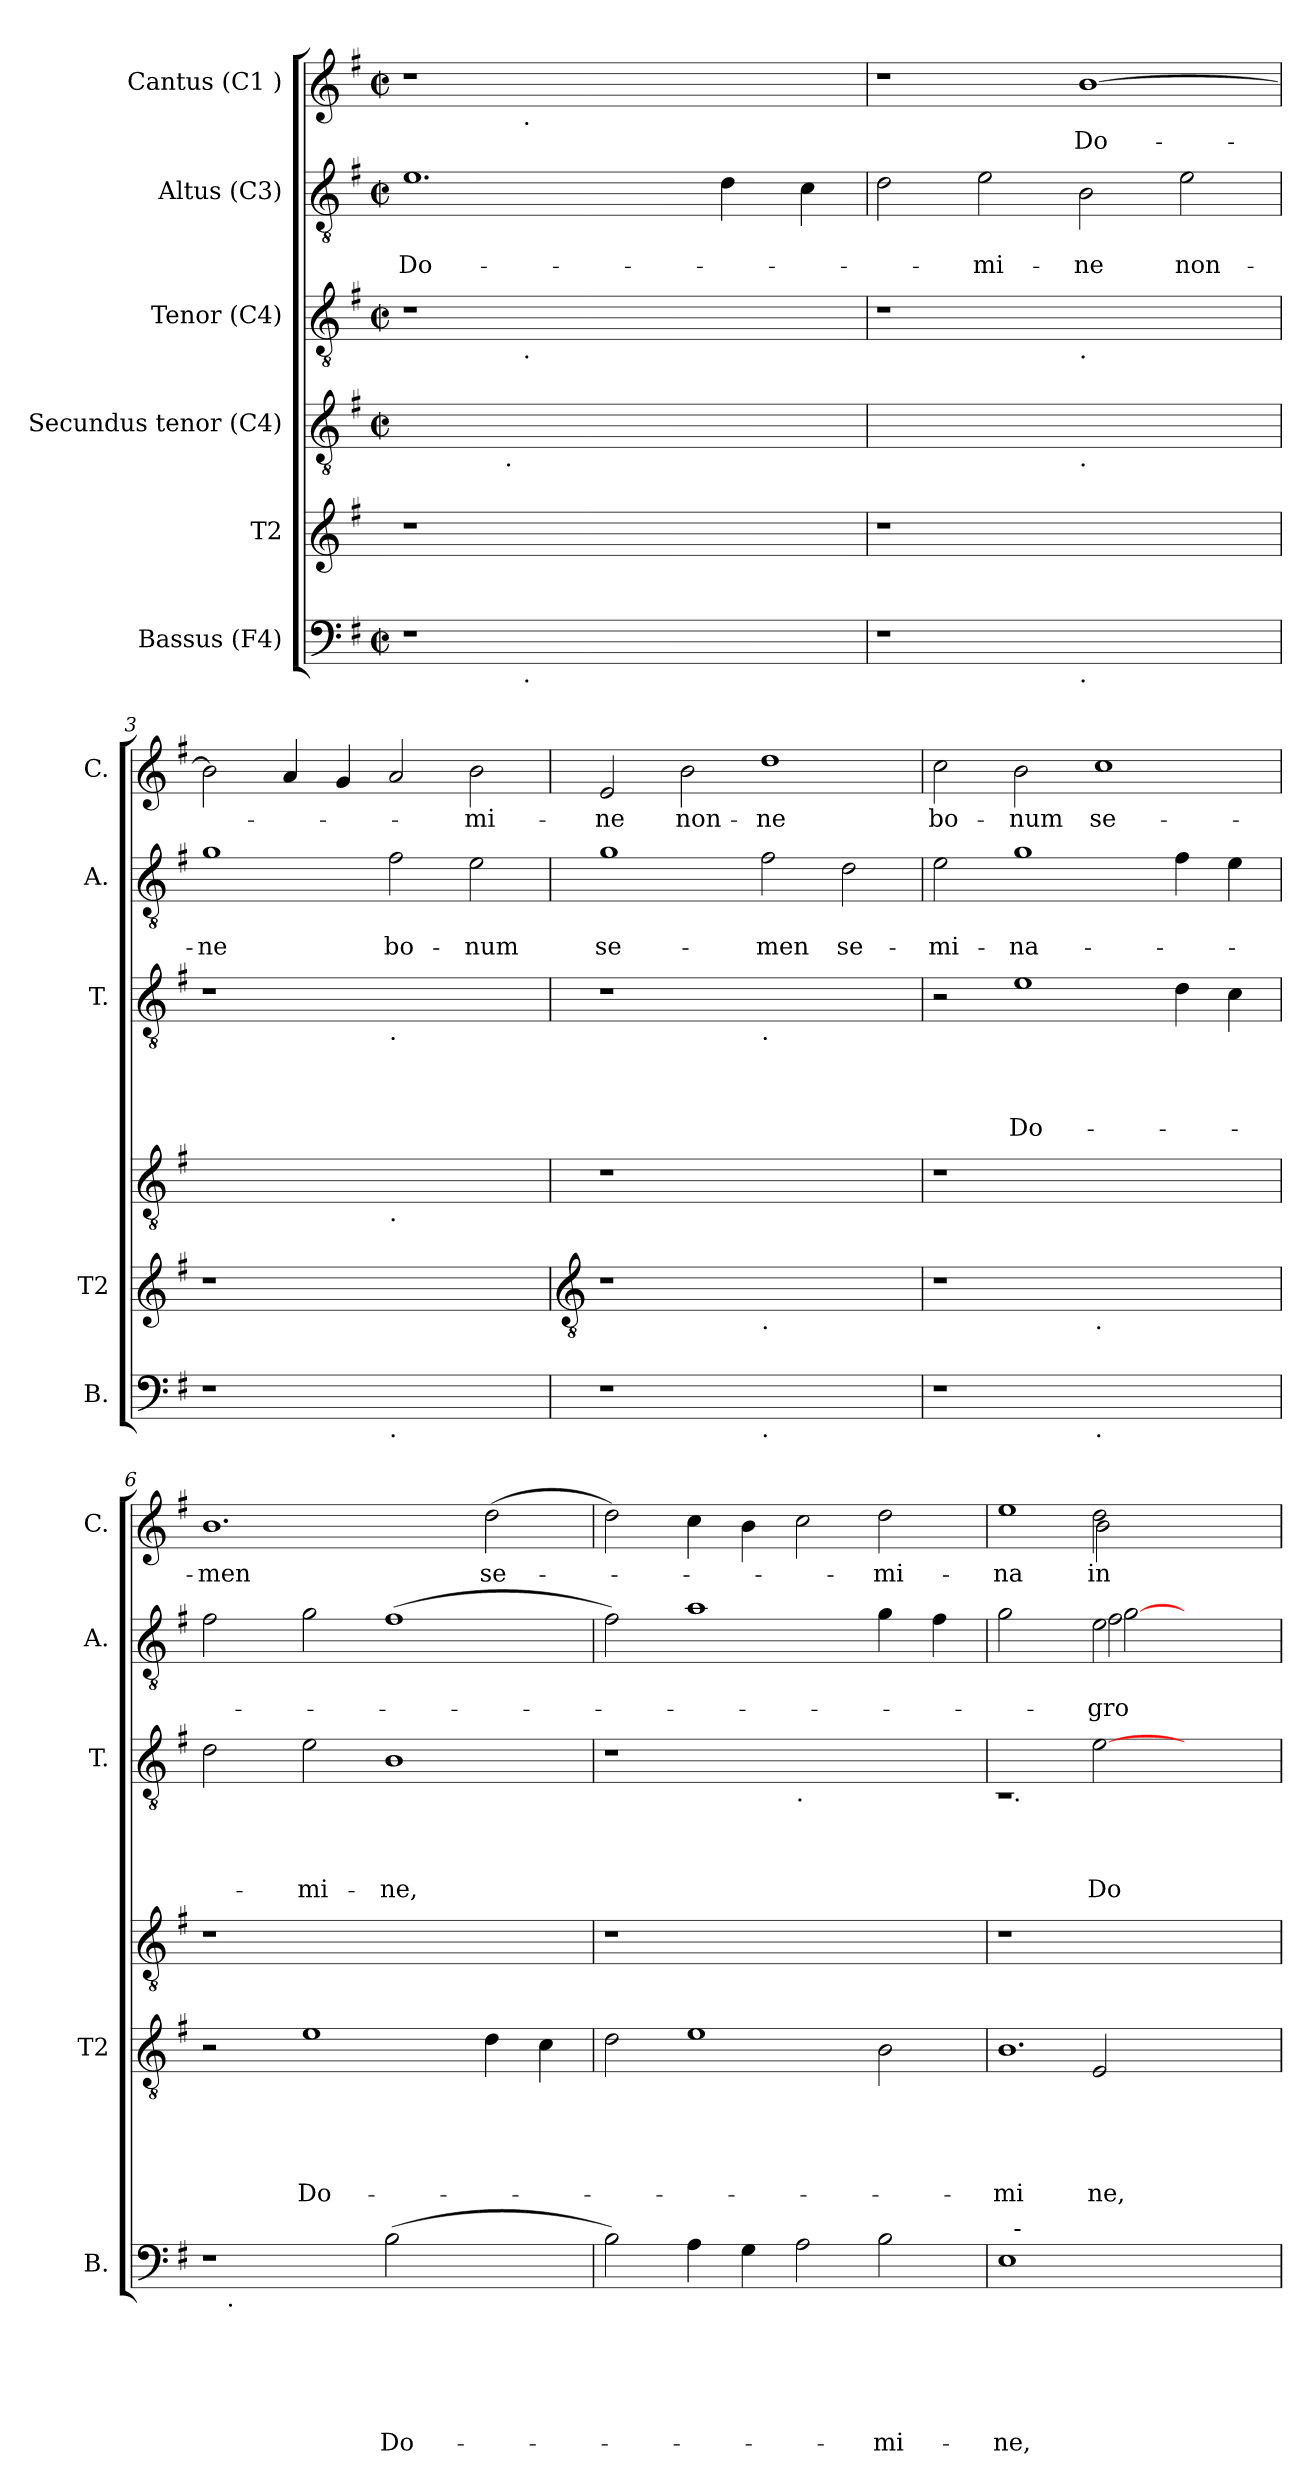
**kern	**text	**text	**text	**text	**text	**text	**kern	**text	**text	**text	**text	**text	**kern	**kern	**text	**text	**text	**text	**kern	**text	**text	**kern	**text
*part6	*part6	*part6	*part6	*part6	*part6	*part6	*part5	*part5	*part5	*part5	*part5	*part5	*part4	*part3	*part3	*part3	*part3	*part3	*part2	*part2	*part2	*part1	*part1
*staff6	*staff6	*staff6	*staff6	*staff6	*staff6	*staff6	*staff5	*staff5	*staff5	*staff5	*staff5	*staff5	*staff4	*staff3	*staff3	*staff3	*staff3	*staff3	*staff2	*staff2	*staff2	*staff1	*staff1
*I"Bassus (F4)	*	*	*	*	*	*	*I"T2	*	*	*	*	*	*I"Secundus tenor (C4)	*I"Tenor (C4)	*	*	*	*	*I"Altus (C3)	*	*	*I"Cantus (C1 )	*
*I'B.	*	*	*	*	*	*	*I'T2	*	*	*	*	*	*	*I'T.	*	*	*	*	*I'A.	*	*	*I'C.	*
*clefF4	*	*	*	*	*	*	*clefG2	*	*	*	*	*	*clefGv2	*clefGv2	*	*	*	*	*clefGv2	*	*	*clefG2	*
*k[f#]	*	*	*	*	*	*	*k[f#]	*	*	*	*	*	*k[f#]	*k[f#]	*	*	*	*	*k[f#]	*	*	*k[f#]	*
*G:	*	*	*	*	*	*	*G:	*	*	*	*	*	*G:	*G:	*	*	*	*	*G:	*	*	*G:	*
*M2/2	*	*	*	*	*	*	*	*	*	*	*	*	*M2/2	*M2/2	*	*	*	*	*M2/2	*	*	*M2/2	*
*met(c|)	*	*	*	*	*	*	*	*	*	*	*	*	*met(c|)	*met(c|)	*	*	*	*	*met(c|)	*	*	*met(c|)	*
=1	=1	=1	=1	=1	=1	=1	=1	=1	=1	=1	=1	=1	=1	=1	=1	=1	=1	=1	=1	=1	=1	=1	=1
!	!	!	!	!	!	!	!	!	!	!	!	!	!	!	!	!	!	!	!	!	!LO:LY:b	!	!
*^	*	*	*	*	*	*	*	*	*	*	*	*	*	*^	*	*	*	*	*	*	*	*^	*
1r	2ryy	.	.	.	.	.	.	1r	.	.	.	.	.	2ryy	1r	2ryy	.	.	.	.	1.e	.	Do-	1r	2ryy	.
!	!	!	!	!	!	!	!	!	!	!	!	!	!	!LO:TX:b:t=.	!	!	!	!	!	!	!	!	!	!	!	!
.	32ryy	.	.	.	.	.	.	.	.	.	.	.	.	1.ryy	.	32ryy	.	.	.	.	.	.	.	.	32ryy	.
!	!	!	!	!	!	!	!	!	!	!	!	!	!	!	!	!	!	!	!	!	!	!	!	!	!LO:TX:b:t=.	!
!	!	!	!	!	!	!	!	!	!	!	!	!	!	!	!	!LO:TX:b:t=.	!	!	!	!	!	!	!	!	!	!
!	!LO:TX:b:t=.	!	!	!	!	!	!	!	!	!	!	!	!	!	!	!	!	!	!	!	!	!	!	!	!	!
.	1ryy	.	.	.	.	.	.	.	.	.	.	.	.	.	.	1ryy	.	.	.	.	.	.	.	.	1ryy	.
1ryy	.	.	.	.	.	.	.	1ryy	.	.	.	.	.	.	1ryy	.	.	.	.	.	.	.	.	1ryy	.	.
.	.	.	.	.	.	.	.	.	.	.	.	.	.	.	.	.	.	.	.	.	4d\	.	.	.	.	.
.	4...ryy	.	.	.	.	.	.	.	.	.	.	.	.	.	.	4...ryy	.	.	.	.	.	.	.	.	4...ryy	.
.	.	.	.	.	.	.	.	.	.	.	.	.	.	.	.	.	.	.	.	.	4c\	.	.	.	.	.
*v	*v	*	*	*	*	*	*	*	*	*	*	*	*	*	*v	*v	*	*	*	*	*	*	*	*v	*v	*
=2	=2	=2	=2	=2	=2	=2	=2	=2	=2	=2	=2	=2	=2	=2	=2	=2	=2	=2	=2	=2	=2	=2	=2
1r	.	.	.	.	.	.	1r	.	.	.	.	.	1ryy	1r	.	.	.	.	2d\	.	.	1r	.
!	!	!	!	!	!	!	!	!	!	!	!	!	!	!	!	!	!	!	!	!	!LO:LY:b	!	!
.	.	.	.	.	.	.	.	.	.	.	.	.	.	.	.	.	.	.	2e\	.	-mi-	.	.
!	!	!	!	!	!	!	!	!	!	!	!	!	!	!LO:TX:b:t=.	!	!	!	!	!	!	!	!	!
!	!	!	!	!	!	!	!	!	!	!	!	!	!LO:TX:b:t=.	!	!	!	!	!	!	!	!	!	!
!LO:TX:b:t=.	!	!	!	!	!	!	!	!	!	!	!	!	!	!	!	!	!	!	!	!	!	!	!
!	!	!	!	!	!	!	!	!	!	!	!	!	!	!	!	!	!	!	!	!	!LO:LY:b	!	!LO:LY:b
1ryy	.	.	.	.	.	.	1ryy	.	.	.	.	.	1ryy	1ryy	.	.	.	.	2B\	.	-ne	[>1b	Do-
!	!	!	!	!	!	!	!	!	!	!	!	!	!	!	!	!	!	!	!	!	!LO:LY:b	!	!
.	.	.	.	.	.	.	.	.	.	.	.	.	.	.	.	.	.	.	2e\	.	non-	.	.
=3	=3	=3	=3	=3	=3	=3	=3	=3	=3	=3	=3	=3	=3	=3	=3	=3	=3	=3	=3	=3	=3	=3	=3
!	!	!	!	!	!	!	!	!	!	!	!	!	!	!	!	!	!	!	!	!	!LO:LY:b	!	!
1r	.	.	.	.	.	.	1r	.	.	.	.	.	1ryy	1r	.	.	.	.	1g	.	-ne	2b\]	.
.	.	.	.	.	.	.	.	.	.	.	.	.	.	.	.	.	.	.	.	.	.	4a/	.
.	.	.	.	.	.	.	.	.	.	.	.	.	.	.	.	.	.	.	.	.	.	4g/	.
!	!	!	!	!	!	!	!	!	!	!	!	!	!	!LO:TX:b:t=.	!	!	!	!	!	!	!	!	!
!	!	!	!	!	!	!	!	!	!	!	!	!	!LO:TX:b:t=.	!	!	!	!	!	!	!	!	!	!
!LO:TX:b:t=.	!	!	!	!	!	!	!	!	!	!	!	!	!	!	!	!	!	!	!	!	!	!	!
!	!	!	!	!	!	!	!	!	!	!	!	!	!	!	!	!	!	!	!	!	!LO:LY:b	!	!
1ryy	.	.	.	.	.	.	1ryy	.	.	.	.	.	1ryy	1ryy	.	.	.	.	2f#\	.	bo-	2a/	.
!	!	!	!	!	!	!	!	!	!	!	!	!	!	!	!	!	!	!	!	!	!LO:LY:b	!	!LO:LY:b
.	.	.	.	.	.	.	.	.	.	.	.	.	.	.	.	.	.	.	2e\	.	-num	2b\	-mi-
!!LO:LB:g=z
=4	=4	=4	=4	=4	=4	=4	=4	=4	=4	=4	=4	=4	=4	=4	=4	=4	=4	=4	=4	=4	=4	=4	=4
*	*	*	*	*	*	*	*clefGv2	*	*	*	*	*	*	*	*	*	*	*	*	*	*	*	*
!	!	!	!	!	!	!	!	!	!	!	!	!	!	!	!	!	!	!	!	!	!LO:LY:b	!	!LO:LY:b
1r	.	.	.	.	.	.	1r	.	.	.	.	.	1r	1r	.	.	.	.	1g	.	se-	2e/	-ne
!	!	!	!	!	!	!	!	!	!	!	!	!	!	!	!	!	!	!	!	!	!	!	!LO:LY:b
.	.	.	.	.	.	.	.	.	.	.	.	.	.	.	.	.	.	.	.	.	.	2b\	non-
!	!	!	!	!	!	!	!	!	!	!	!	!	!	!LO:TX:b:t=.	!	!	!	!	!	!	!	!	!
!	!	!	!	!	!	!	!LO:TX:b:t=.	!	!	!	!	!	!	!	!	!	!	!	!	!	!	!	!
!LO:TX:b:t=.	!	!	!	!	!	!	!	!	!	!	!	!	!	!	!	!	!	!	!	!	!	!	!
!	!	!	!	!	!	!	!	!	!	!	!	!	!	!	!	!	!	!	!	!	!LO:LY:b	!	!LO:LY:b
1ryy	.	.	.	.	.	.	1ryy	.	.	.	.	.	1ryy	1ryy	.	.	.	.	2f#\	.	-men	1dd	-ne
!	!	!	!	!	!	!	!	!	!	!	!	!	!	!	!	!	!	!	!	!	!LO:LY:b	!	!
.	.	.	.	.	.	.	.	.	.	.	.	.	.	.	.	.	.	.	2d\	.	se-	.	.
=5	=5	=5	=5	=5	=5	=5	=5	=5	=5	=5	=5	=5	=5	=5	=5	=5	=5	=5	=5	=5	=5	=5	=5
!	!	!	!	!	!	!	!	!	!	!	!	!	!	!	!	!	!	!	!	!	!LO:LY:b	!	!LO:LY:b
1r	.	.	.	.	.	.	1r	.	.	.	.	.	1r	2r	.	.	.	.	2e\	.	-mi-	2cc\	bo-
!	!	!	!	!	!	!	!	!	!	!	!	!	!	!	!	!	!	!LO:LY:b	!	!	!LO:LY:b	!	!LO:LY:b
.	.	.	.	.	.	.	.	.	.	.	.	.	.	1e	.	.	.	Do-	1g	.	-na-	2b\	-num
!	!	!	!	!	!	!	!LO:TX:b:t=.	!	!	!	!	!	!	!	!	!	!	!	!	!	!	!	!
!LO:TX:b:t=.	!	!	!	!	!	!	!	!	!	!	!	!	!	!	!	!	!	!	!	!	!	!	!
!	!	!	!	!	!	!	!	!	!	!	!	!	!	!	!	!	!	!	!	!	!	!	!LO:LY:b
1ryy	.	.	.	.	.	.	1ryy	.	.	.	.	.	1ryy	.	.	.	.	.	.	.	.	1cc	se-
.	.	.	.	.	.	.	.	.	.	.	.	.	.	4d\	.	.	.	.	4f#\	.	.	.	.
.	.	.	.	.	.	.	.	.	.	.	.	.	.	4c\	.	.	.	.	4e\	.	.	.	.
=6	=6	=6	=6	=6	=6	=6	=6	=6	=6	=6	=6	=6	=6	=6	=6	=6	=6	=6	=6	=6	=6	=6	=6
!	!	!	!	!	!	!	!	!	!	!	!	!	!	!	!	!	!	!	!	!	!	!	!LO:LY:b
*^	*	*	*	*	*	*	*	*	*	*	*	*	*	*	*	*	*	*	*	*	*	*	*
1r	16ryy	.	.	.	.	.	.	2r	.	.	.	.	.	1r	2d\	.	.	.	.	2f#\	.	.	1.b	-men
!	!LO:TX:b:t=.	!	!	!	!	!	!	!	!	!	!	!	!	!	!	!	!	!	!	!	!	!	!	!
.	1ryy	.	.	.	.	.	.	.	.	.	.	.	.	.	.	.	.	.	.	.	.	.	.	.
!	!	!	!	!	!	!	!	!	!	!	!	!	!LO:LY:b	!	!	!	!	!	!LO:LY:b	!	!	!	!	!
.	.	.	.	.	.	.	.	1e	.	.	.	.	Do-	.	2e\	.	.	.	-mi-	2g\	.	.	.	.
!	!	!	!	!	!	!	!LO:LY:b	!	!	!	!	!	!	!	!	!	!	!	!LO:LY:b	!	!	!	!	!
(>2B\	.	.	.	.	.	.	Do-	.	.	.	.	.	.	1ryy	1B	.	.	.	-ne,	(>1f#	.	.	.	.
.	2...ryy	.	.	.	.	.	.	.	.	.	.	.	.	.	.	.	.	.	.	.	.	.	.	.
!	!	!	!	!	!	!	!	!	!	!	!	!	!	!	!	!	!	!	!	!	!	!	!	!LO:LY:b
2ryy	.	.	.	.	.	.	.	4d\	.	.	.	.	.	.	.	.	.	.	.	.	.	.	(>2dd\	se-
.	.	.	.	.	.	.	.	4c\	.	.	.	.	.	.	.	.	.	.	.	.	.	.	.	.
*v	*v	*	*	*	*	*	*	*	*	*	*	*	*	*	*	*	*	*	*	*	*	*	*	*
=7	=7	=7	=7	=7	=7	=7	=7	=7	=7	=7	=7	=7	=7	=7	=7	=7	=7	=7	=7	=7	=7	=7	=7
2B\)	.	.	.	.	.	.	2d\	.	.	.	.	.	1r	1r	.	.	.	.	2f#\)	.	.	2dd\)	.
4A\	.	.	.	.	.	.	1e	.	.	.	.	.	.	.	.	.	.	.	1a	.	.	4cc\	.
4G\	.	.	.	.	.	.	.	.	.	.	.	.	.	.	.	.	.	.	.	.	.	4b\	.
!	!	!	!	!	!	!	!	!	!	!	!	!	!	!LO:TX:b:t=.	!	!	!	!	!	!	!	!	!
2A\	.	.	.	.	.	.	.	.	.	.	.	.	1ryy	1ryy	.	.	.	.	.	.	.	2cc\	.
!	!	!	!	!	!	!LO:LY:b	!	!	!	!	!	!	!	!	!	!	!	!	!	!	!	!	!LO:LY:b
2B\	.	.	.	.	.	-mi-	2B\	.	.	.	.	.	.	.	.	.	.	.	4g\	.	.	2dd\	-mi-
.	.	.	.	.	.	.	.	.	.	.	.	.	.	.	.	.	.	.	4f#\	.	.	.	.
!!LO:LB:g=z
=8	=8	=8	=8	=8	=8	=8	=8	=8	=8	=8	=8	=8	=8	=8	=8	=8	=8	=8	=8	=8	=8	=8	=8
!	!	!	!	!	!	!	!	!	!	!	!	!	!	!LO:TX:a:t=-sti	!	!	!	!	!	!	!	!	!
!	!	!	!	!	!	!LO:LY:b	!	!	!	!	!	!LO:LY:b	!	!	!	!	!	!	!	!	!	!	!LO:LY:b
*^	*	*	*	*	*	*	*^	*	*	*	*	*	*	*^	*	*	*	*	*^	*	*	*^	*
*	*	*	*	*	*	*	*	*	*	*	*	*	*	*	*	*	*^	*	*	*	*	*	*^	*	*	*	*^	*
1E	32ryy	.	.	.	.	.	-ne,	1.B	2ryy	.	.	.	.	-mi-	1r	32ryy	1rC	2ryy	.	.	.	.	2g\	2ryy	2ryy	.	.	1ee	2ryy	2ryy	-na-
!	!	!	!	!	!	!	!	!	!	!	!	!	!	!	!	!LO:TX:b:t=.	!	!	!	!	!	!	!	!	!	!	!	!	!	!	!
!	!LO:TX:a:t=-	!	!	!	!	!	!	!	!	!	!	!	!	!	!	!	!	!	!	!	!	!	!	!	!	!	!	!	!	!	!
.	1ryy	.	.	.	.	.	.	.	.	.	.	.	.	.	.	2ryy	.	.	.	.	.	.	.	.	.	.	.	.	.	.	.
!	!	!	!	!	!	!	!	!	!	!	!	!	!	!LO:LY:b	!	!	!	!	!	!	!	!LO:LY:b	!	!	!	!	!LO:LY:b	!	!	!	!
!	!	!	!	!	!	!	!	!	!	!	!	!	!	!	!	!	!	!	!	!	!	!	!	!	!	!	!LO:LY:b	!	!	!	!
!	!	!	!	!	!	!	!	!	!	!	!	!	!	!	!	!	!	!	!	!	!	!	!	!	!	!	!LO:LY:b	!	!	!	!LO:LY:b
!	!	!	!	!	!	!	!	!	!	!	!	!	!	!	!	!	!	!	!	!	!	!	!	!	!	!	!	!	!	!	!LO:LY:b
.	.	.	.	.	.	.	.	.	2E/	.	.	.	.	-ne,	.	.	.	[>2e\	.	.	.	Do-	2e\	2f#\	[>2g\	.	-gro	.	2dd\	2b\	in
.	.	.	.	.	.	.	.	.	.	.	.	.	.	.	.	2ryy	.	.	.	.	.	.	.	.	.	.	.	.	.	.	.
2ryy	.	.	.	.	.	.	.	.	2ryy	.	.	.	.	.	2ryy	.	2ryy	2ryy	.	.	.	.	2ryy	2ryy	2ryy	.	.	2ryy	2ryy	2ryy	.
.	4...ryy	.	.	.	.	.	.	.	.	.	.	.	.	.	.	4...ryy	.	.	.	.	.	.	.	.	.	.	.	.	.	.	.
*v	*v	*	*	*	*	*	*	*	*	*	*	*	*	*	*	*v	*v	*v	*	*	*	*	*v	*v	*v	*	*	*v	*v	*v	*
*	*	*	*	*	*	*	*v	*v	*	*	*	*	*	*	*	*	*	*	*	*	*	*	*	*
=	=	=	=	=	=	=	=	=	=	=	=	=	=	=	=	=	=	=	=	=	=	=	=
*-	*-	*-	*-	*-	*-	*-	*-	*-	*-	*-	*-	*-	*-	*-	*-	*-	*-	*-	*-	*-	*-	*-	*-
